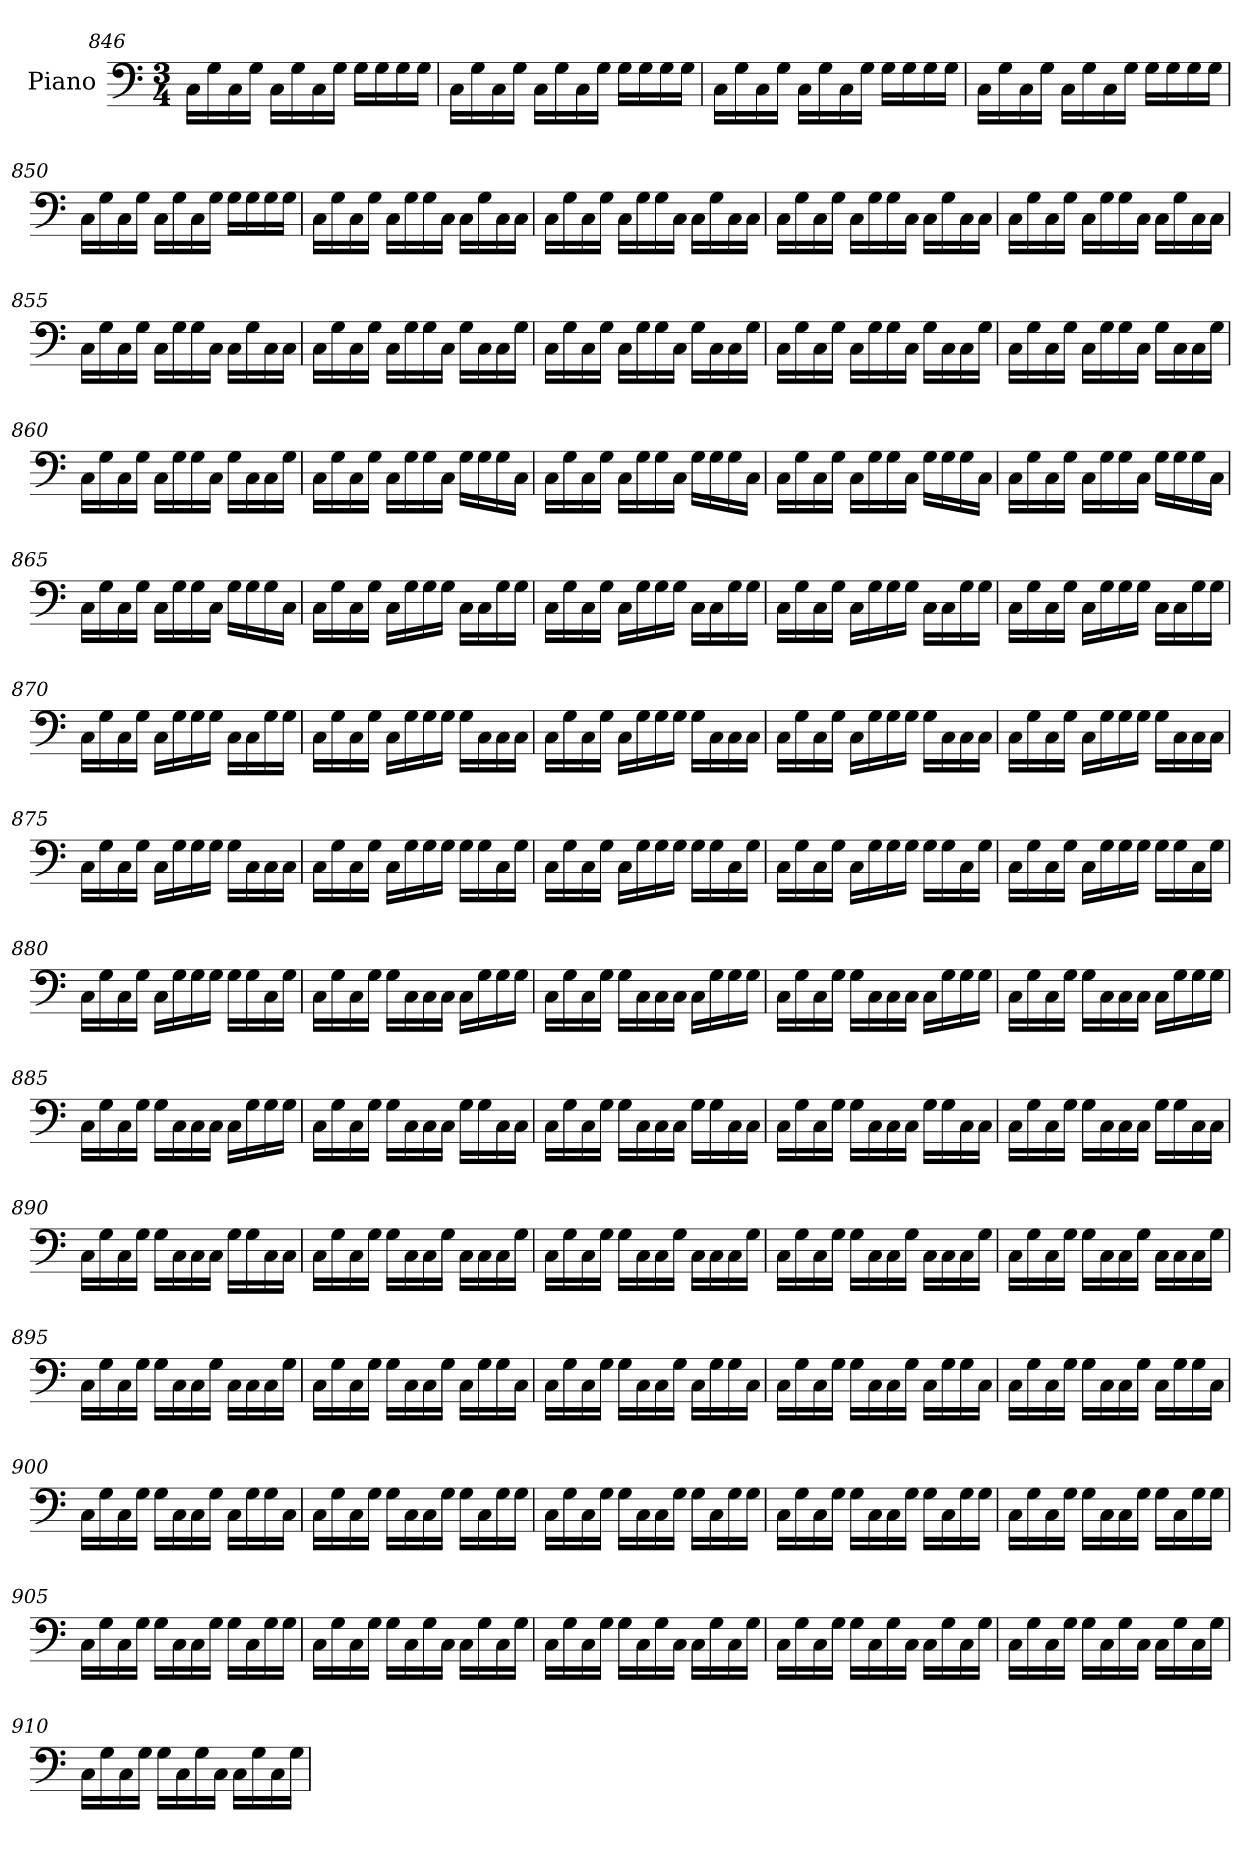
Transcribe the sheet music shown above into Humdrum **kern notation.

**kern
*part1
*staff1
*I"Piano
*I'Pno.
*clefF4
*k[]
*M3/4
=846
16C\LL
16G\
16C\
16G\JJ
16C\LL
16G\
16C\
16G\JJ
16G\LL
16G\
16G\
16G\JJ
!!LO:LB:g=z
=847
16C\LL
16G\
16C\
16G\JJ
16C\LL
16G\
16C\
16G\JJ
16G\LL
16G\
16G\
16G\JJ
=848
16C\LL
16G\
16C\
16G\JJ
16C\LL
16G\
16C\
16G\JJ
16G\LL
16G\
16G\
16G\JJ
=849
16C\LL
16G\
16C\
16G\JJ
16C\LL
16G\
16C\
16G\JJ
16G\LL
16G\
16G\
16G\JJ
!!LO:LB:g=z
=850
16C\LL
16G\
16C\
16G\JJ
16C\LL
16G\
16C\
16G\JJ
16G\LL
16G\
16G\
16G\JJ
=851
16C\LL
16G\
16C\
16G\JJ
16C\LL
16G\
16G\
16C\JJ
16C\LL
16G\
16C\
16C\JJ
=852
16C\LL
16G\
16C\
16G\JJ
16C\LL
16G\
16G\
16C\JJ
16C\LL
16G\
16C\
16C\JJ
!!LO:LB:g=z
=853
16C\LL
16G\
16C\
16G\JJ
16C\LL
16G\
16G\
16C\JJ
16C\LL
16G\
16C\
16C\JJ
=854
16C\LL
16G\
16C\
16G\JJ
16C\LL
16G\
16G\
16C\JJ
16C\LL
16G\
16C\
16C\JJ
=855
16C\LL
16G\
16C\
16G\JJ
16C\LL
16G\
16G\
16C\JJ
16C\LL
16G\
16C\
16C\JJ
!!LO:LB:g=z
=856
16C\LL
16G\
16C\
16G\JJ
16C\LL
16G\
16G\
16C\JJ
16G\LL
16C\
16C\
16G\JJ
=857
16C\LL
16G\
16C\
16G\JJ
16C\LL
16G\
16G\
16C\JJ
16G\LL
16C\
16C\
16G\JJ
=858
16C\LL
16G\
16C\
16G\JJ
16C\LL
16G\
16G\
16C\JJ
16G\LL
16C\
16C\
16G\JJ
!!LO:LB:g=z
=859
16C\LL
16G\
16C\
16G\JJ
16C\LL
16G\
16G\
16C\JJ
16G\LL
16C\
16C\
16G\JJ
=860
16C\LL
16G\
16C\
16G\JJ
16C\LL
16G\
16G\
16C\JJ
16G\LL
16C\
16C\
16G\JJ
=861
16C\LL
16G\
16C\
16G\JJ
16C\LL
16G\
16G\
16C\JJ
16G\LL
16G\
16G\
16C\JJ
!!LO:LB:g=z
=862
16C\LL
16G\
16C\
16G\JJ
16C\LL
16G\
16G\
16C\JJ
16G\LL
16G\
16G\
16C\JJ
=863
16C\LL
16G\
16C\
16G\JJ
16C\LL
16G\
16G\
16C\JJ
16G\LL
16G\
16G\
16C\JJ
=864
16C\LL
16G\
16C\
16G\JJ
16C\LL
16G\
16G\
16C\JJ
16G\LL
16G\
16G\
16C\JJ
!!LO:PB:g=z
=865
16C\LL
16G\
16C\
16G\JJ
16C\LL
16G\
16G\
16C\JJ
16G\LL
16G\
16G\
16C\JJ
=866
16C\LL
16G\
16C\
16G\JJ
16C\LL
16G\
16G\
16G\JJ
16C\LL
16C\
16G\
16G\JJ
=867
16C\LL
16G\
16C\
16G\JJ
16C\LL
16G\
16G\
16G\JJ
16C\LL
16C\
16G\
16G\JJ
!!LO:LB:g=z
=868
16C\LL
16G\
16C\
16G\JJ
16C\LL
16G\
16G\
16G\JJ
16C\LL
16C\
16G\
16G\JJ
=869
16C\LL
16G\
16C\
16G\JJ
16C\LL
16G\
16G\
16G\JJ
16C\LL
16C\
16G\
16G\JJ
=870
16C\LL
16G\
16C\
16G\JJ
16C\LL
16G\
16G\
16G\JJ
16C\LL
16C\
16G\
16G\JJ
!!LO:LB:g=z
=871
16C\LL
16G\
16C\
16G\JJ
16C\LL
16G\
16G\
16G\JJ
16G\LL
16C\
16C\
16C\JJ
=872
16C\LL
16G\
16C\
16G\JJ
16C\LL
16G\
16G\
16G\JJ
16G\LL
16C\
16C\
16C\JJ
=873
16C\LL
16G\
16C\
16G\JJ
16C\LL
16G\
16G\
16G\JJ
16G\LL
16C\
16C\
16C\JJ
!!LO:LB:g=z
=874
16C\LL
16G\
16C\
16G\JJ
16C\LL
16G\
16G\
16G\JJ
16G\LL
16C\
16C\
16C\JJ
=875
16C\LL
16G\
16C\
16G\JJ
16C\LL
16G\
16G\
16G\JJ
16G\LL
16C\
16C\
16C\JJ
=876
16C\LL
16G\
16C\
16G\JJ
16C\LL
16G\
16G\
16G\JJ
16G\LL
16G\
16C\
16G\JJ
!!LO:LB:g=z
=877
16C\LL
16G\
16C\
16G\JJ
16C\LL
16G\
16G\
16G\JJ
16G\LL
16G\
16C\
16G\JJ
=878
16C\LL
16G\
16C\
16G\JJ
16C\LL
16G\
16G\
16G\JJ
16G\LL
16G\
16C\
16G\JJ
=879
16C\LL
16G\
16C\
16G\JJ
16C\LL
16G\
16G\
16G\JJ
16G\LL
16G\
16C\
16G\JJ
!!LO:LB:g=z
=880
16C\LL
16G\
16C\
16G\JJ
16C\LL
16G\
16G\
16G\JJ
16G\LL
16G\
16C\
16G\JJ
=881
16C\LL
16G\
16C\
16G\JJ
16G\LL
16C\
16C\
16C\JJ
16C\LL
16G\
16G\
16G\JJ
=882
16C\LL
16G\
16C\
16G\JJ
16G\LL
16C\
16C\
16C\JJ
16C\LL
16G\
16G\
16G\JJ
!!LO:LB:g=z
=883
16C\LL
16G\
16C\
16G\JJ
16G\LL
16C\
16C\
16C\JJ
16C\LL
16G\
16G\
16G\JJ
=884
16C\LL
16G\
16C\
16G\JJ
16G\LL
16C\
16C\
16C\JJ
16C\LL
16G\
16G\
16G\JJ
=885
16C\LL
16G\
16C\
16G\JJ
16G\LL
16C\
16C\
16C\JJ
16C\LL
16G\
16G\
16G\JJ
!!LO:LB:g=z
=886
16C\LL
16G\
16C\
16G\JJ
16G\LL
16C\
16C\
16C\JJ
16G\LL
16G\
16C\
16C\JJ
=887
16C\LL
16G\
16C\
16G\JJ
16G\LL
16C\
16C\
16C\JJ
16G\LL
16G\
16C\
16C\JJ
=888
16C\LL
16G\
16C\
16G\JJ
16G\LL
16C\
16C\
16C\JJ
16G\LL
16G\
16C\
16C\JJ
!!LO:LB:g=z
=889
16C\LL
16G\
16C\
16G\JJ
16G\LL
16C\
16C\
16C\JJ
16G\LL
16G\
16C\
16C\JJ
=890
16C\LL
16G\
16C\
16G\JJ
16G\LL
16C\
16C\
16C\JJ
16G\LL
16G\
16C\
16C\JJ
=891
16C\LL
16G\
16C\
16G\JJ
16G\LL
16C\
16C\
16G\JJ
16C\LL
16C\
16C\
16G\JJ
!!LO:LB:g=z
=892
16C\LL
16G\
16C\
16G\JJ
16G\LL
16C\
16C\
16G\JJ
16C\LL
16C\
16C\
16G\JJ
=893
16C\LL
16G\
16C\
16G\JJ
16G\LL
16C\
16C\
16G\JJ
16C\LL
16C\
16C\
16G\JJ
=894
16C\LL
16G\
16C\
16G\JJ
16G\LL
16C\
16C\
16G\JJ
16C\LL
16C\
16C\
16G\JJ
!!LO:LB:g=z
=895
16C\LL
16G\
16C\
16G\JJ
16G\LL
16C\
16C\
16G\JJ
16C\LL
16C\
16C\
16G\JJ
=896
16C\LL
16G\
16C\
16G\JJ
16G\LL
16C\
16C\
16G\JJ
16C\LL
16G\
16G\
16C\JJ
=897
16C\LL
16G\
16C\
16G\JJ
16G\LL
16C\
16C\
16G\JJ
16C\LL
16G\
16G\
16C\JJ
!!LO:PB:g=z
=898
16C\LL
16G\
16C\
16G\JJ
16G\LL
16C\
16C\
16G\JJ
16C\LL
16G\
16G\
16C\JJ
=899
16C\LL
16G\
16C\
16G\JJ
16G\LL
16C\
16C\
16G\JJ
16C\LL
16G\
16G\
16C\JJ
=900
16C\LL
16G\
16C\
16G\JJ
16G\LL
16C\
16C\
16G\JJ
16C\LL
16G\
16G\
16C\JJ
!!LO:LB:g=z
=901
16C\LL
16G\
16C\
16G\JJ
16G\LL
16C\
16C\
16G\JJ
16G\LL
16C\
16G\
16G\JJ
=902
16C\LL
16G\
16C\
16G\JJ
16G\LL
16C\
16C\
16G\JJ
16G\LL
16C\
16G\
16G\JJ
=903
16C\LL
16G\
16C\
16G\JJ
16G\LL
16C\
16C\
16G\JJ
16G\LL
16C\
16G\
16G\JJ
!!LO:LB:g=z
=904
16C\LL
16G\
16C\
16G\JJ
16G\LL
16C\
16C\
16G\JJ
16G\LL
16C\
16G\
16G\JJ
=905
16C\LL
16G\
16C\
16G\JJ
16G\LL
16C\
16C\
16G\JJ
16G\LL
16C\
16G\
16G\JJ
=906
16C\LL
16G\
16C\
16G\JJ
16G\LL
16C\
16G\
16C\JJ
16C\LL
16G\
16C\
16G\JJ
!!LO:LB:g=z
=907
16C\LL
16G\
16C\
16G\JJ
16G\LL
16C\
16G\
16C\JJ
16C\LL
16G\
16C\
16G\JJ
=908
16C\LL
16G\
16C\
16G\JJ
16G\LL
16C\
16G\
16C\JJ
16C\LL
16G\
16C\
16G\JJ
=909
16C\LL
16G\
16C\
16G\JJ
16G\LL
16C\
16G\
16C\JJ
16C\LL
16G\
16C\
16G\JJ
!!LO:LB:g=z
=910
16C\LL
16G\
16C\
16G\JJ
16G\LL
16C\
16G\
16C\JJ
16C\LL
16G\
16C\
16G\JJ
=
*-
